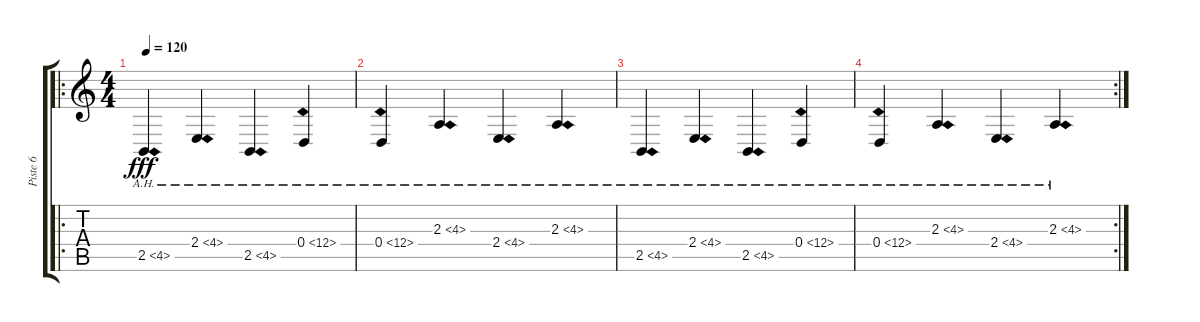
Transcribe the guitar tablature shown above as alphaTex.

\track ("Piste 6" "Piste 6") {instrument violin}
\staff {score tabs}
\tuning (E4 B3 G3 D3 A2 E2) {hide}
\ro
\ts (4 4)
\tempo 120
\clef g2
\ks c
2.5{ah 2}.4{dy fff} 2.4{ah 2}.4 2.5{ah 2}.4 0.4{ah 12}.4 |
0.4{ah 12}.4 2.3{ah 2}.4 2.4{ah 2}.4 2.3{ah 2}.4 |
2.5{ah 2}.4 2.4{ah 2}.4 2.5{ah 2}.4 0.4{ah 12}.4 |
\rc 2
0.4{ah 12}.4 2.3{ah 2}.4 2.4{ah 2}.4 2.3{ah 2}.4
